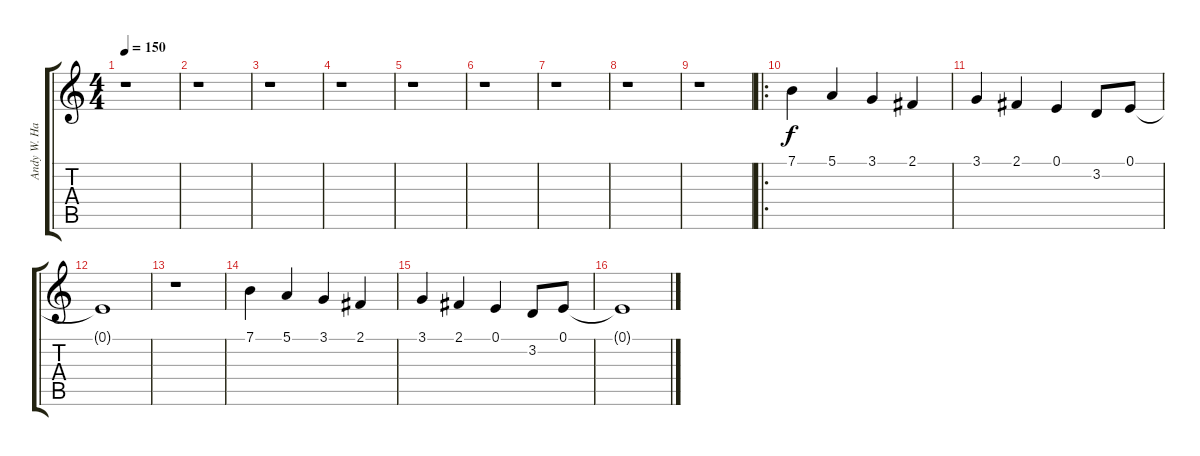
\track ("Andy W. Hackman" "Andy W. Ha") {instrument lead2sawtooth}
\staff {score tabs}
\tuning (E4 B3 G3 D3 A2 E2) {hide}
\ts (4 4)
\tempo 150
\clef g2
\ks c
r.1{dy f} |
\section ("" "")
r.1 |
r.1 |
r.1 |
r.1 |
r.1 |
r.1 |
r.1 |
r.1 |
\ro
\section ("" "")
7.1.4 5.1.4 3.1.4 2.1.4 |
3.1.4 2.1.4 0.1.4 3.2.8 0.1.8 |
0.1{t}.1 |
r.1 |
7.1.4 5.1.4 3.1.4 2.1.4 |
3.1.4 2.1.4 0.1.4 3.2.8 0.1.8 |
0.1{t}.1
